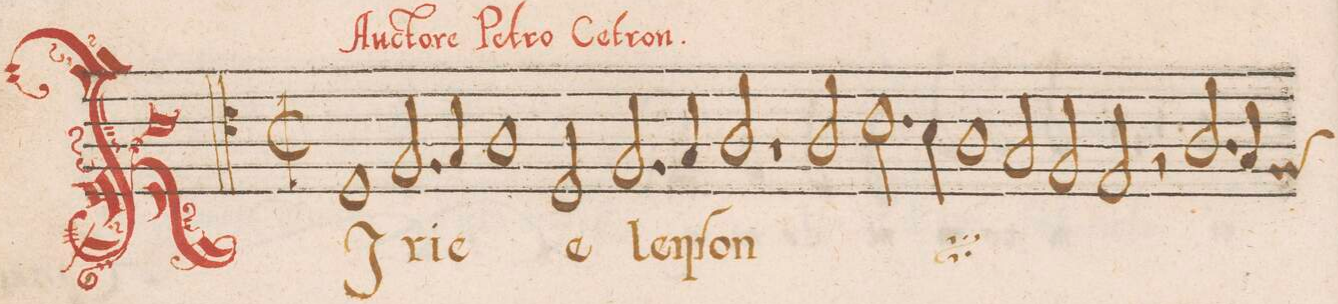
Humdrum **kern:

**kern	**text
*I"TENOR	*
*clefC4	*
*k[]	*
*met(C|)	*
*M2/1	*
1D	KI-
2.F/	-ri-
4G/	-e
=2-	=2-
1A	.
2D/	e-
2.F/	-le-
=3-	=3-
4G/	-ij-
2A/	-ſon
1rA	.
=4-	=4-
*	*ij
2A/	KI-
2.c\	-ri-
4B\	-e
1A\	e-
=5-	=5-
2G/	-le-
2F/	-ij-
2E/	-ſon
*	*Xij
=6-	=6-
2rF	.
2.A/	.
*custos:F	*
4G/	.
*-	*-
